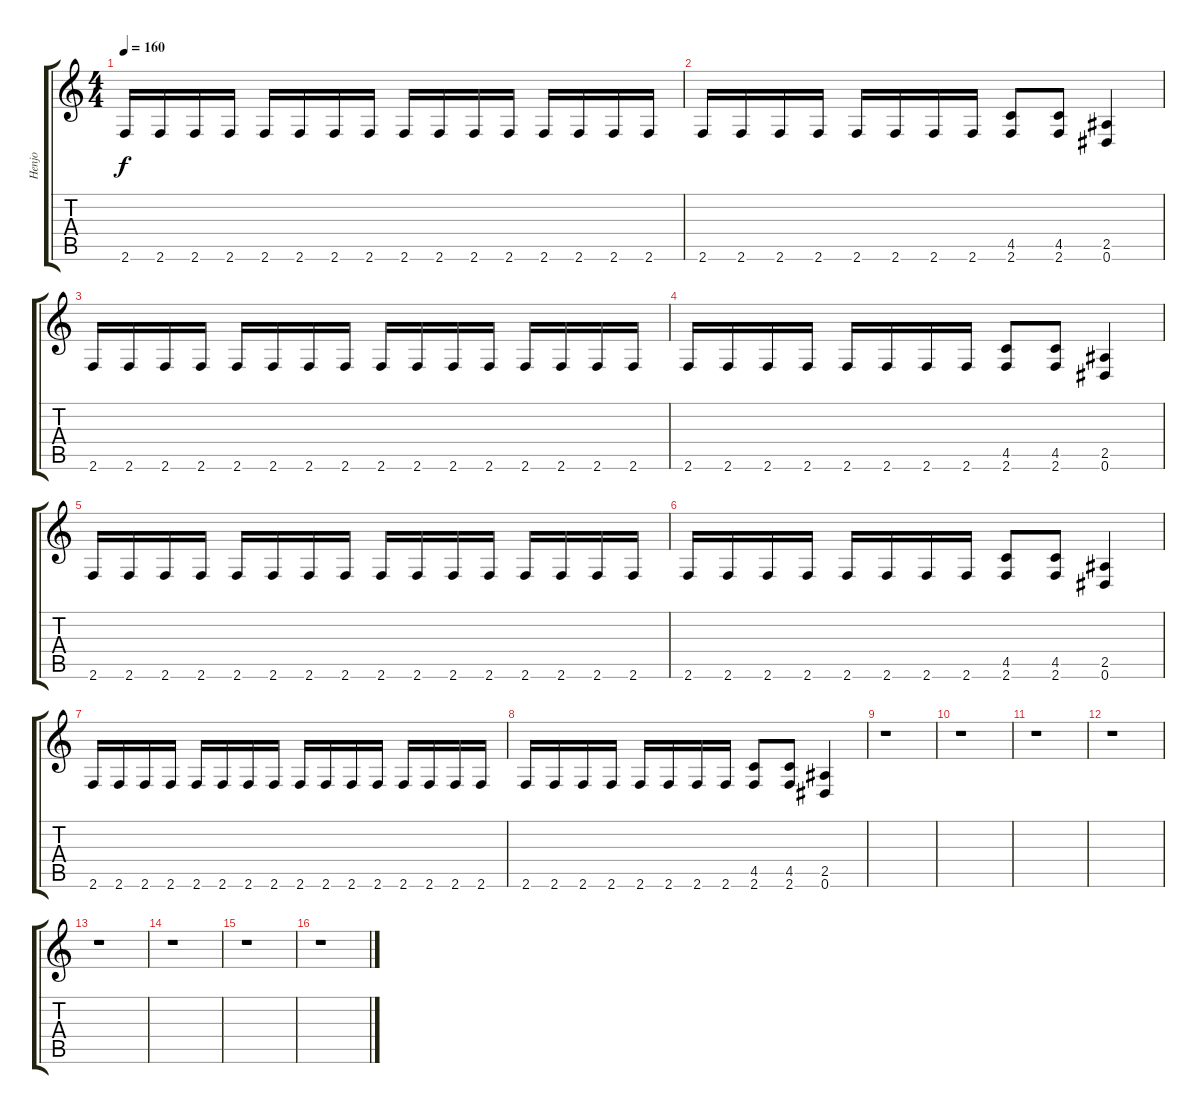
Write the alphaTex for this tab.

\track ("Henjo" "Henjo") {instrument distortionguitar}
\staff {score tabs}
\tuning (Eb4 Bb3 Gb3 Db3 Ab2 Eb2) {hide}
\ts (4 4)
\tempo 160
\clef g2
\ks c
2.6.16{dy f} 2.6.16 2.6.16 2.6.16 2.6.16 2.6.16 2.6.16 2.6.16 2.6.16 2.6.16 2.6.16 2.6.16 2.6.16 2.6.16 2.6.16 2.6.16 |
2.6.16 2.6.16 2.6.16 2.6.16 2.6.16 2.6.16 2.6.16 2.6.16 (4.5 2.6).8 (4.5 2.6).8 (2.5 0.6).4 |
2.6.16 2.6.16 2.6.16 2.6.16 2.6.16 2.6.16 2.6.16 2.6.16 2.6.16 2.6.16 2.6.16 2.6.16 2.6.16 2.6.16 2.6.16 2.6.16 |
2.6.16 2.6.16 2.6.16 2.6.16 2.6.16 2.6.16 2.6.16 2.6.16 (4.5 2.6).8 (4.5 2.6).8 (2.5 0.6).4 |
2.6.16 2.6.16 2.6.16 2.6.16 2.6.16 2.6.16 2.6.16 2.6.16 2.6.16 2.6.16 2.6.16 2.6.16 2.6.16 2.6.16 2.6.16 2.6.16 |
2.6.16 2.6.16 2.6.16 2.6.16 2.6.16 2.6.16 2.6.16 2.6.16 (4.5 2.6).8 (4.5 2.6).8 (2.5 0.6).4 |
2.6.16 2.6.16 2.6.16 2.6.16 2.6.16 2.6.16 2.6.16 2.6.16 2.6.16 2.6.16 2.6.16 2.6.16 2.6.16 2.6.16 2.6.16 2.6.16 |
2.6.16 2.6.16 2.6.16 2.6.16 2.6.16 2.6.16 2.6.16 2.6.16 (4.5 2.6).8 (4.5 2.6).8 (2.5 0.6).4 |
r.1 |
r.1 |
r.1 |
r.1 |
r.1 |
r.1 |
r.1 |
r.1
